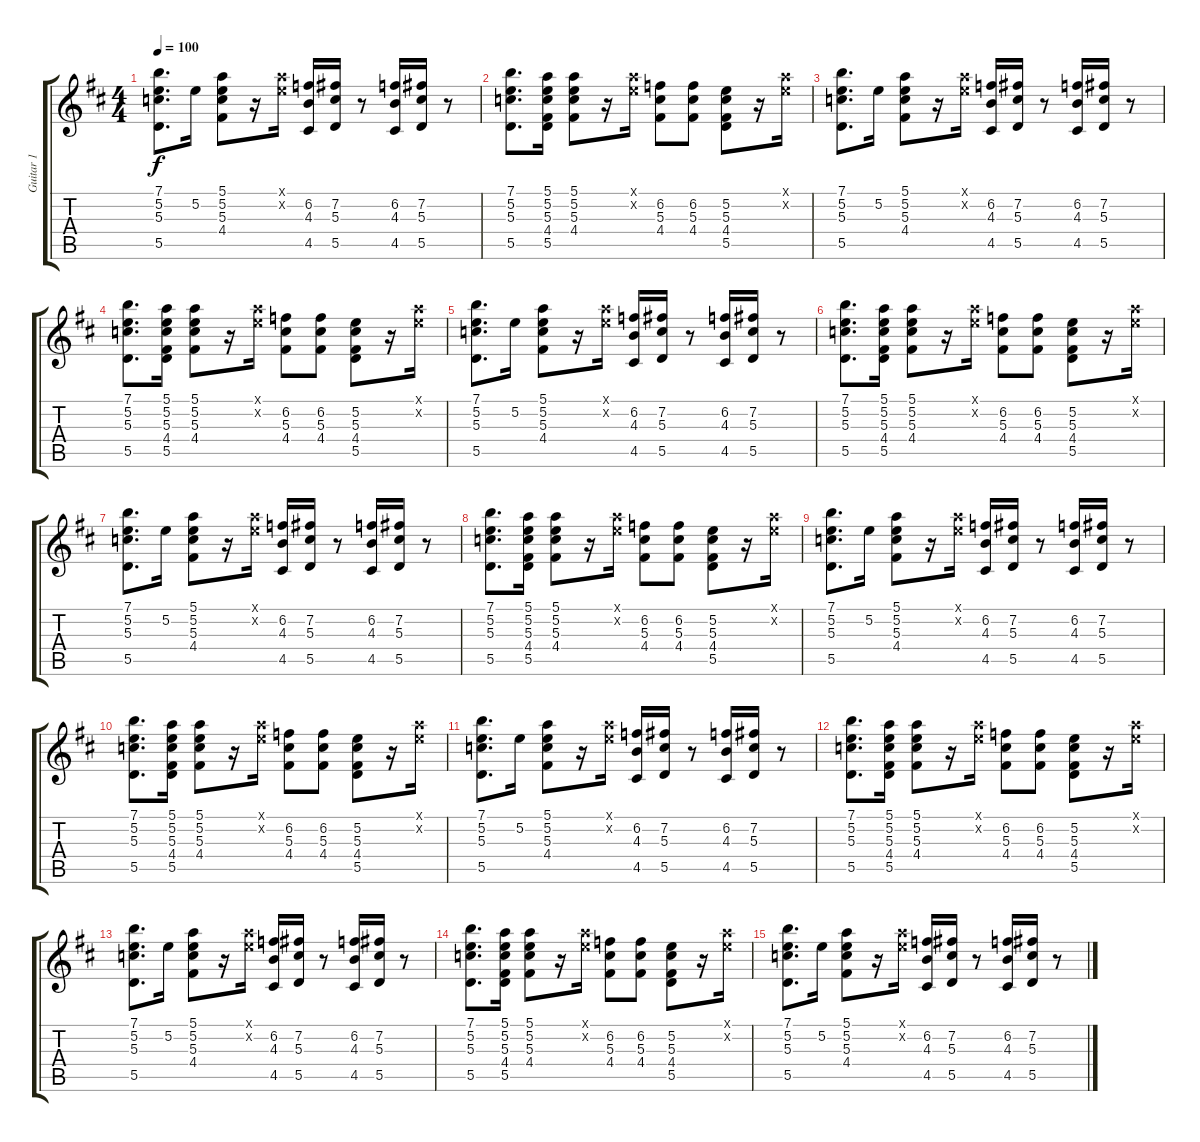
\track ("Guitar 1" "Guitar 1") {instrument electricguitarclean}
\staff {score tabs}
\tuning (E4 B3 G3 D3 A2 E2) {hide}
\ts (4 4)
\tempo 100
\clef g2
\ks d
(7.1 5.2 5.3 5.5).8{d dy f} 5.2.16 (5.1 5.2 5.3 4.4).8 r.16 (5.1{x} 5.2{x}).16 (6.2 4.3 4.5).16 (7.2 5.3 5.5).16 r.8 (6.2 4.3 4.5).16 (7.2 5.3 5.5).16 r.8 |
(7.1 5.2 5.3 5.5).8{d} (5.1 5.2 5.3 4.4 5.5).16 (5.1 5.2 5.3 4.4).8 r.16 (5.1{x} 5.2{x}).16 (6.2 5.3 4.4).8 (6.2 5.3 4.4).8 (5.2 5.3 4.4 5.5).8 r.16 (5.1{x} 5.2{x}).16 |
(7.1 5.2 5.3 5.5).8{d} 5.2.16 (5.1 5.2 5.3 4.4).8 r.16 (5.1{x} 5.2{x}).16 (6.2 4.3 4.5).16 (7.2 5.3 5.5).16 r.8 (6.2 4.3 4.5).16 (7.2 5.3 5.5).16 r.8 |
(7.1 5.2 5.3 5.5).8{d} (5.1 5.2 5.3 4.4 5.5).16 (5.1 5.2 5.3 4.4).8 r.16 (5.1{x} 5.2{x}).16 (6.2 5.3 4.4).8 (6.2 5.3 4.4).8 (5.2 5.3 4.4 5.5).8 r.16 (5.1{x} 5.2{x}).16 |
(7.1 5.2 5.3 5.5).8{d} 5.2.16 (5.1 5.2 5.3 4.4).8 r.16 (5.1{x} 5.2{x}).16 (6.2 4.3 4.5).16 (7.2 5.3 5.5).16 r.8 (6.2 4.3 4.5).16 (7.2 5.3 5.5).16 r.8 |
(7.1 5.2 5.3 5.5).8{d} (5.1 5.2 5.3 4.4 5.5).16 (5.1 5.2 5.3 4.4).8 r.16 (5.1{x} 5.2{x}).16 (6.2 5.3 4.4).8 (6.2 5.3 4.4).8 (5.2 5.3 4.4 5.5).8 r.16 (5.1{x} 5.2{x}).16 |
(7.1 5.2 5.3 5.5).8{d} 5.2.16 (5.1 5.2 5.3 4.4).8 r.16 (5.1{x} 5.2{x}).16 (6.2 4.3 4.5).16 (7.2 5.3 5.5).16 r.8 (6.2 4.3 4.5).16 (7.2 5.3 5.5).16 r.8 |
(7.1 5.2 5.3 5.5).8{d} (5.1 5.2 5.3 4.4 5.5).16 (5.1 5.2 5.3 4.4).8 r.16 (5.1{x} 5.2{x}).16 (6.2 5.3 4.4).8 (6.2 5.3 4.4).8 (5.2 5.3 4.4 5.5).8 r.16 (5.1{x} 5.2{x}).16 |
(7.1 5.2 5.3 5.5).8{d} 5.2.16 (5.1 5.2 5.3 4.4).8 r.16 (5.1{x} 5.2{x}).16 (6.2 4.3 4.5).16 (7.2 5.3 5.5).16 r.8 (6.2 4.3 4.5).16 (7.2 5.3 5.5).16 r.8 |
(7.1 5.2 5.3 5.5).8{d} (5.1 5.2 5.3 4.4 5.5).16 (5.1 5.2 5.3 4.4).8 r.16 (5.1{x} 5.2{x}).16 (6.2 5.3 4.4).8 (6.2 5.3 4.4).8 (5.2 5.3 4.4 5.5).8 r.16 (5.1{x} 5.2{x}).16 |
(7.1 5.2 5.3 5.5).8{d} 5.2.16 (5.1 5.2 5.3 4.4).8 r.16 (5.1{x} 5.2{x}).16 (6.2 4.3 4.5).16 (7.2 5.3 5.5).16 r.8 (6.2 4.3 4.5).16 (7.2 5.3 5.5).16 r.8 |
(7.1 5.2 5.3 5.5).8{d} (5.1 5.2 5.3 4.4 5.5).16 (5.1 5.2 5.3 4.4).8 r.16 (5.1{x} 5.2{x}).16 (6.2 5.3 4.4).8 (6.2 5.3 4.4).8 (5.2 5.3 4.4 5.5).8 r.16 (5.1{x} 5.2{x}).16 |
(7.1 5.2 5.3 5.5).8{d} 5.2.16 (5.1 5.2 5.3 4.4).8 r.16 (5.1{x} 5.2{x}).16 (6.2 4.3 4.5).16 (7.2 5.3 5.5).16 r.8 (6.2 4.3 4.5).16 (7.2 5.3 5.5).16 r.8 |
(7.1 5.2 5.3 5.5).8{d} (5.1 5.2 5.3 4.4 5.5).16 (5.1 5.2 5.3 4.4).8 r.16 (5.1{x} 5.2{x}).16 (6.2 5.3 4.4).8 (6.2 5.3 4.4).8 (5.2 5.3 4.4 5.5).8 r.16 (5.1{x} 5.2{x}).16 |
(7.1 5.2 5.3 5.5).8{d} 5.2.16 (5.1 5.2 5.3 4.4).8 r.16 (5.1{x} 5.2{x}).16 (6.2 4.3 4.5).16 (7.2 5.3 5.5).16 r.8 (6.2 4.3 4.5).16 (7.2 5.3 5.5).16 r.8
